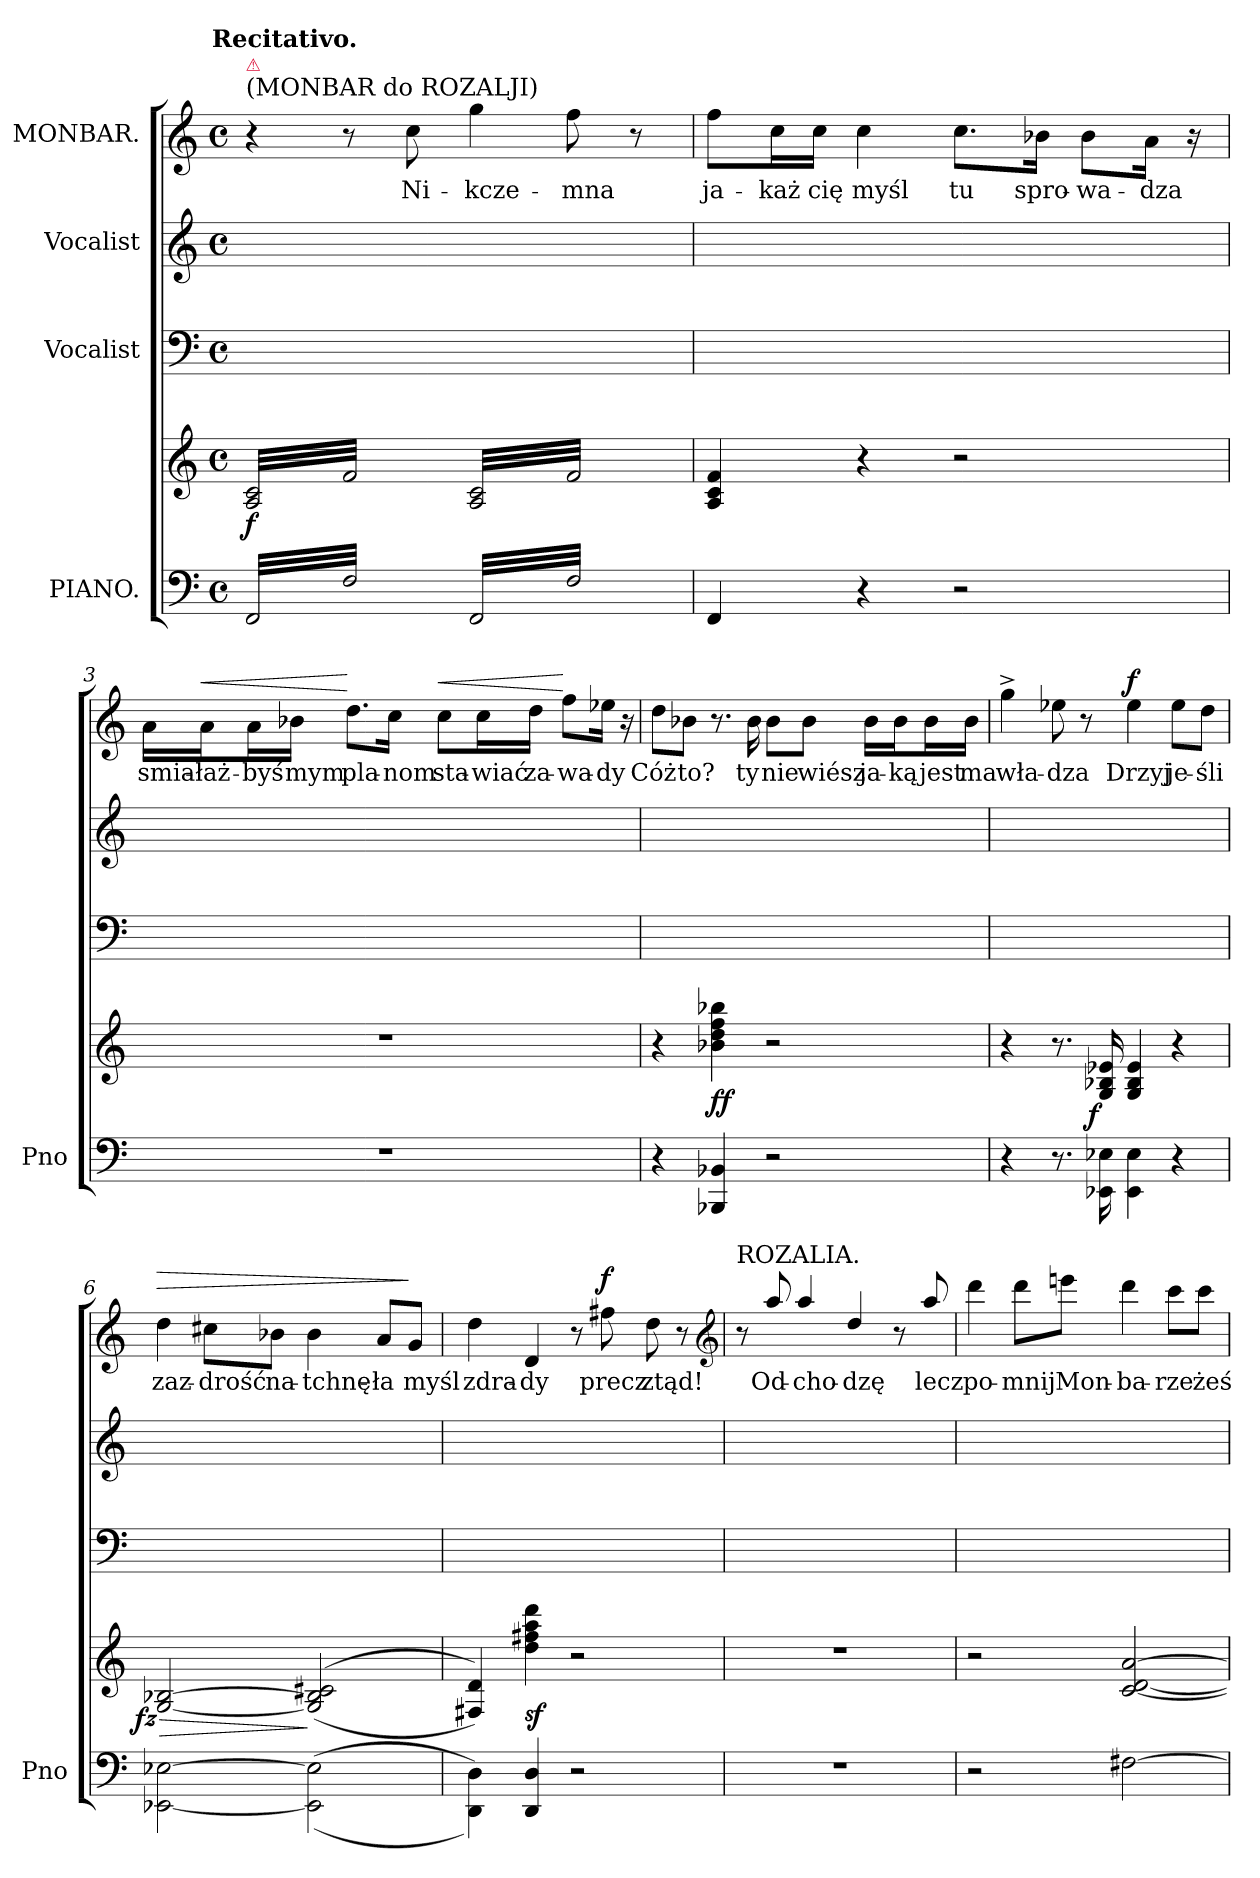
**kern	**kern	**dynam	**kern	**kern	**kern	**text	**dynam
*part4	*part4	*part4	*part3	*part2	*part1	*part1	*part1
*staff5	*staff4	*staff4/5	*staff3	*staff2	*staff1	*staff1	*staff1
*I"PIANO.	*	*	*I"Vocalist	*I"Vocalist	*I"MONBAR.	*	*
*I'Pno	*	*	*	*	*	*	*
*clefF4	*clefG2	*	*clefF4	*clefG2	*clefG2	*	*
*	*	*	*	*	*ITrd8c12	*	*
*k[]	*k[]	*	*k[]	*k[]	*k[]	*	*
*C:	*C:	*	*C:	*C:	*C:	*	*
!!LO:TX:omd:t=Recitativo.
*M4/4	*M4/4	*	*M4/4	*M4/4	*M4/4	*	*
*met(c)	*met(c)	*	*met(c)	*met(c)	*met(c)	*	*
=1	=1	=1	=1	=1	=1	=1	=1
!	!	!	!	!	!LO:TX:a:t=(MONBAR do ROZALJI)	!	!
!	!	!	!	!	!LO:TX:a:color=crimson:t=⚠	!	!
*tremolo	*	*	*	*	*	*	*
*	*tremolo	*	*	*	*	*	*
32FF/LLL	32A/ 32c/LLL	f	1ryy	1ryy	4r	.	.
32F/	32f/	.	.	.	.	.	.
32FF/	32A/ 32c/	.	.	.	.	.	.
32F/	32f/	.	.	.	.	.	.
32FF/	32A/ 32c/	.	.	.	.	.	.
32F/	32f/	.	.	.	.	.	.
32FF/	32A/ 32c/	.	.	.	.	.	.
32F/	32f/	.	.	.	.	.	.
32FF/	32A/ 32c/	.	.	.	8r	.	.
32F/	32f/	.	.	.	.	.	.
32FF/	32A/ 32c/	.	.	.	.	.	.
32F/	32f/	.	.	.	.	.	.
32FF/	32A/ 32c/	.	.	.	8c\	Ni-	.
32F/	32f/	.	.	.	.	.	.
32FF/	32A/ 32c/	.	.	.	.	.	.
32F/JJJ	32f/JJJ	.	.	.	.	.	.
32FF/LLL	32A/ 32c/LLL	.	.	.	4g\	-kcze-	.
32F/	32f/	.	.	.	.	.	.
32FF/	32A/ 32c/	.	.	.	.	.	.
32F/	32f/	.	.	.	.	.	.
32FF/	32A/ 32c/	.	.	.	.	.	.
32F/	32f/	.	.	.	.	.	.
32FF/	32A/ 32c/	.	.	.	.	.	.
32F/	32f/	.	.	.	.	.	.
32FF/	32A/ 32c/	.	.	.	8f\	-mna	.
32F/	32f/	.	.	.	.	.	.
32FF/	32A/ 32c/	.	.	.	.	.	.
32F/	32f/	.	.	.	.	.	.
32FF/	32A/ 32c/	.	.	.	8r	.	.
32F/	32f/	.	.	.	.	.	.
32FF/	32A/ 32c/	.	.	.	.	.	.
32F/JJJ	32f/JJJ	.	.	.	.	.	.
*	*Xtremolo	*	*	*	*	*	*
*Xtremolo	*	*	*	*	*	*	*
=2	=2	=2	=2	=2	=2	=2	=2
4FF/	4A/ 4c/ 4f/	.	1ryy	1ryy	8f\L	ja-	.
.	.	.	.	.	.	.	.
.	.	.	.	.	.	.	.
.	.	.	.	.	.	.	.
.	.	.	.	.	16c\L	-każ	.
.	.	.	.	.	.	.	.
.	.	.	.	.	16c\JJ	cię	.
.	.	.	.	.	.	.	.
4r	4r	.	.	.	4c\	myśl	.
2r	2r	.	.	.	8.c\L	tu	.
.	.	.	.	.	16B-X\Jk	spro-	.
.	.	.	.	.	8B-\L	-wa-	.
.	.	.	.	.	16A\Jk	-dza	.
.	.	.	.	.	16r	.	.
=3	=3	=3	=3	=3	=3	=3	=3
1r	1r	.	1ryy	1ryy	16A\LL	smia-	.
!	!	!	!	!	!	!	!LO:HP:a
.	.	.	.	.	16A\J	-łaż-	<
.	.	.	.	.	16A\L	-byś	.
.	.	.	.	.	16B-X\JJ	mym	.
.	.	.	.	.	8.d\L	pla-	[
.	.	.	.	.	16c\Jk	-nom	.
!	!	!	!	!	!	!	!LO:HP:a
.	.	.	.	.	8c\L	sta-	<
.	.	.	.	.	16c\L	-wiać	.
.	.	.	.	.	16d\JJ	za-	.
.	.	.	.	.	8f\L	-wa-	[
.	.	.	.	.	16e-X\Jk	-dy	.
.	.	.	.	.	16r	.	.
=4	=4	=4	=4	=4	=4	=4	=4
4r	4r	.	1ryy	1ryy	8d\L	Cóż	.
.	.	.	.	.	8B-X\J	to?	.
4BBB-X/ 4BB-X/	4b-X\ 4dd\ 4ff\ 4bb-X\	ff	.	.	8.r	.	.
.	.	.	.	.	16B-\	ty	.
2r	2r	.	.	.	8B-\L	nie	.
.	.	.	.	.	8B-\J	wiész	.
.	.	.	.	.	16B-\LL	ja-	.
.	.	.	.	.	16B-\J	-ką	.
.	.	.	.	.	16B-\L	jest	.
.	.	.	.	.	16B-\JJ	ma	.
=5	=5	=5	=5	=5	=5	=5	=5
4r	4r	.	1ryy	1ryy	4g^\	wła-	.
8.r	8.r	.	.	.	8e-X\	-dza	.
.	.	.	.	.	8r	.	.
!	!	!LO:DY:rj	!	!	!	!	!
16EE-X\ 16E-X\	16G/ 16B-X/ 16e-X/	f	.	.	.	.	.
!	!	!	!	!	!	!	!LO:DY:a
4EE-\ 4E-\	4G/ 4B-/ 4e-/	.	.	.	4e-\	Drzyj	f
4r	4r	.	.	.	8e-\L	je-	.
.	.	.	.	.	8d\J	-śli	.
=6	=6	=6	=6	=6	=6	=6	=6
!	!	!LO:DY:n=1:rj	!	!	!	!	!LO:HP:a
[2EE-X\ [2E-X\	[2G/ [2B-X/	> fz	1ryy	1ryy	4d\	zaz-	>
.	.	.	.	.	8c#X\L	-drość	.
.	.	.	.	.	8B-X\J	na-	.
(<(>2EE-]\ 2E-]\	(<(>2G]/ 2B-]/ 2c#X/	]	.	.	4B-\	-tchnę-	.
.	.	.	.	.	8A/L	-ła	.
.	.	.	.	.	8G/J	myśl	]
=7	=7	=7	=7	=7	=7	=7	=7
4DD\ 4D\))	4F#X/ 4d/))	.	1ryy	1ryy	4d\	zdra-	.
4DD/ 4D/	4dd\ 4ff#X\ 4aa\ 4ddd\	sf	.	.	4D/	-dy	.
2r	2r	.	.	.	8r	.	.
!	!	!	!	!	!	!	!LO:DY:a
.	.	.	.	.	8f#X\	precz	f
.	.	.	.	.	8d\	ztąd!	.
.	.	.	.	.	8r	.	.
*	*	*	*	*	*clefG2	*	*
=8	=8	=8	=8	=8	=8	=8	=8
!	!	!	!	!	!LO:TX:a:t=ROZALIA.	!	!
1r	1r	.	1ryy	1ryy	8r	.	.
.	.	.	.	.	8a/	Od-	.
.	.	.	.	.	4a/	-cho-	.
.	.	.	.	.	4d/	-dzę	.
.	.	.	.	.	8r	.	.
.	.	.	.	.	8a/	lecz	.
=9	=9	=9	=9	=9	=9	=9	=9
2r	2r	.	1ryy	1ryy	4dd\	po-	.
.	.	.	.	.	8dd\L	-mnij	.
.	.	.	.	.	8een\J	Mon-	.
[2F#X\	[2c/ [2d/ [2a/	.	.	.	4dd\	-ba-	.
.	.	.	.	.	8cc\L	-rze	.
.	.	.	.	.	8cc\J	żeś	.
=	=	=	=	=	=	=	=
*-	*-	*-	*-	*-	*-	*-	*-
